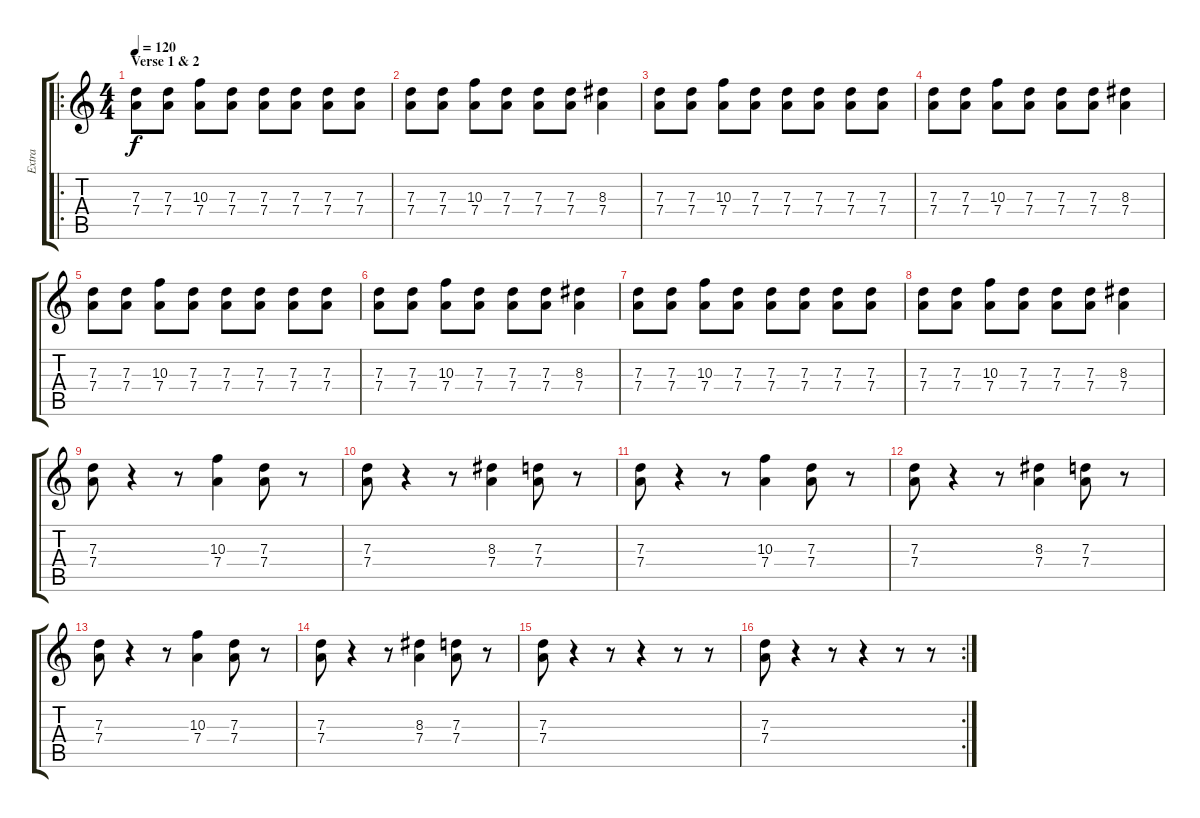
\track ("Extra" "Extra") {instrument distortionguitar}
\staff {score tabs}
\tuning (E4 B3 G3 D3 A2 E2) {hide}
\ro
\ts (4 4)
\section ("" "Verse 1 & 2")
\tempo 120
\clef g2
\ks c
(7.3 7.4).8{dy f} (7.3 7.4).8 (10.3 7.4).8 (7.3 7.4).8 (7.3 7.4).8 (7.3 7.4).8 (7.3 7.4).8 (7.3 7.4).8 |
(7.3 7.4).8 (7.3 7.4).8 (10.3 7.4).8 (7.3 7.4).8 (7.3 7.4).8 (7.3 7.4).8 (8.3 7.4).4 |
(7.3 7.4).8 (7.3 7.4).8 (10.3 7.4).8 (7.3 7.4).8 (7.3 7.4).8 (7.3 7.4).8 (7.3 7.4).8 (7.3 7.4).8 |
(7.3 7.4).8 (7.3 7.4).8 (10.3 7.4).8 (7.3 7.4).8 (7.3 7.4).8 (7.3 7.4).8 (8.3 7.4).4 |
(7.3 7.4).8 (7.3 7.4).8 (10.3 7.4).8 (7.3 7.4).8 (7.3 7.4).8 (7.3 7.4).8 (7.3 7.4).8 (7.3 7.4).8 |
(7.3 7.4).8 (7.3 7.4).8 (10.3 7.4).8 (7.3 7.4).8 (7.3 7.4).8 (7.3 7.4).8 (8.3 7.4).4 |
(7.3 7.4).8 (7.3 7.4).8 (10.3 7.4).8 (7.3 7.4).8 (7.3 7.4).8 (7.3 7.4).8 (7.3 7.4).8 (7.3 7.4).8 |
(7.3 7.4).8 (7.3 7.4).8 (10.3 7.4).8 (7.3 7.4).8 (7.3 7.4).8 (7.3 7.4).8 (8.3 7.4).4 |
(7.3 7.4).8 r.4 r.8 (10.3 7.4).4 (7.3 7.4).8 r.8 |
(7.3 7.4).8 r.4 r.8 (8.3 7.4).4 (7.3 7.4).8 r.8 |
(7.3 7.4).8 r.4 r.8 (10.3 7.4).4 (7.3 7.4).8 r.8 |
(7.3 7.4).8 r.4 r.8 (8.3 7.4).4 (7.3 7.4).8 r.8 |
(7.3 7.4).8 r.4 r.8 (10.3 7.4).4 (7.3 7.4).8 r.8 |
(7.3 7.4).8 r.4 r.8 (8.3 7.4).4 (7.3 7.4).8 r.8 |
(7.3 7.4).8 r.4 r.8 r.4 r.8 r.8 |
\rc 2
(7.3 7.4).8 r.4 r.8 r.4 r.8 r.8
